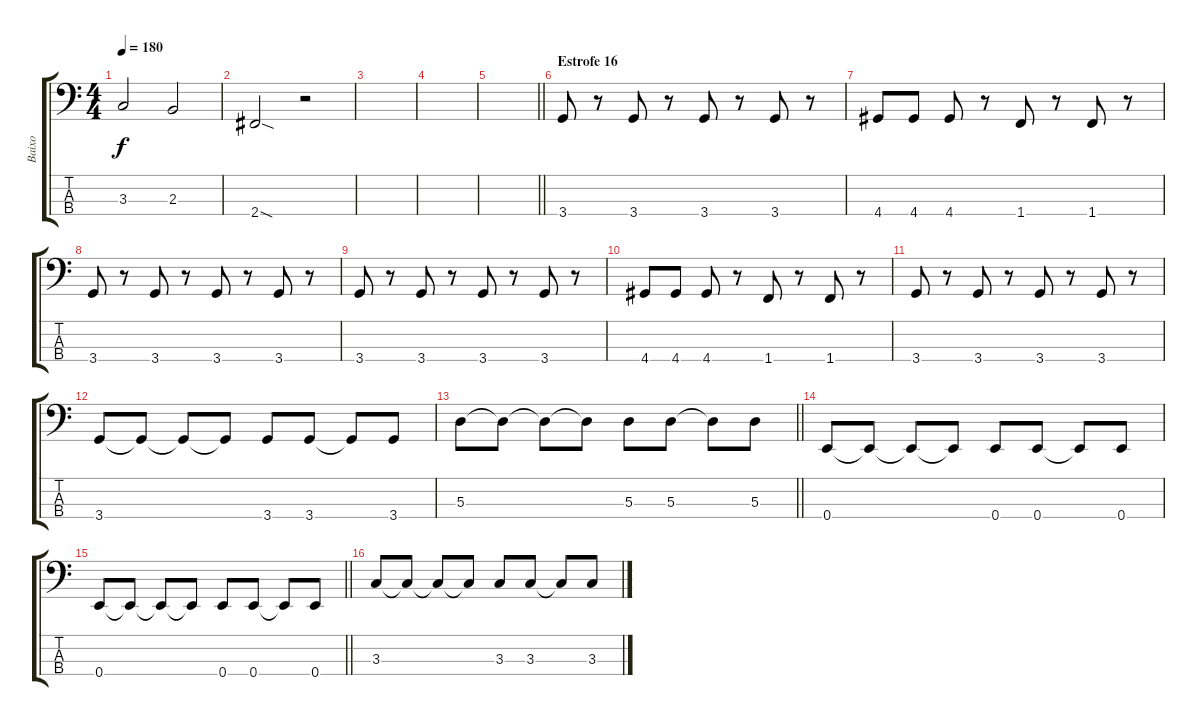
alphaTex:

\track ("Baixo" "Baixo") {instrument electricbassfinger}
\staff {score tabs}
\tuning (G2 D2 A1 E1) {hide}
\ts (4 4)
\tempo 180
\clef f4
\ks c
3.3.2{dy f} 2.3.2 |
2.4{sod}.2 r.2 |
|
|
\barLineRight lightlight
|
\section ("" "Estrofe 16")
3.4.8 r.8 3.4.8 r.8 3.4.8 r.8 3.4.8 r.8 |
4.4.8 4.4.8 4.4.8 r.8 1.4.8 r.8 1.4.8 r.8 |
3.4.8 r.8 3.4.8 r.8 3.4.8 r.8 3.4.8 r.8 |
3.4.8 r.8 3.4.8 r.8 3.4.8 r.8 3.4.8 r.8 |
4.4.8 4.4.8 4.4.8 r.8 1.4.8 r.8 1.4.8 r.8 |
3.4.8 r.8 3.4.8 r.8 3.4.8 r.8 3.4.8 r.8 |
3.4.8 3.4{t}.8 3.4{t}.8 3.4{t}.8 3.4.8 3.4.8 3.4{t}.8 3.4.8 |
\barLineRight lightlight
5.3.8 5.3{t}.8 5.3{t}.8 5.3{t}.8 5.3.8 5.3.8 5.3{t}.8 5.3.8 |
0.4.8 0.4{t}.8 0.4{t}.8 0.4{t}.8 0.4.8 0.4.8 0.4{t}.8 0.4.8 |
\barLineRight lightlight
0.4.8 0.4{t}.8 0.4{t}.8 0.4{t}.8 0.4.8 0.4.8 0.4{t}.8 0.4.8 |
3.3.8 3.3{t}.8 3.3{t}.8 3.3{t}.8 3.3.8 3.3.8 3.3{t}.8 3.3.8
